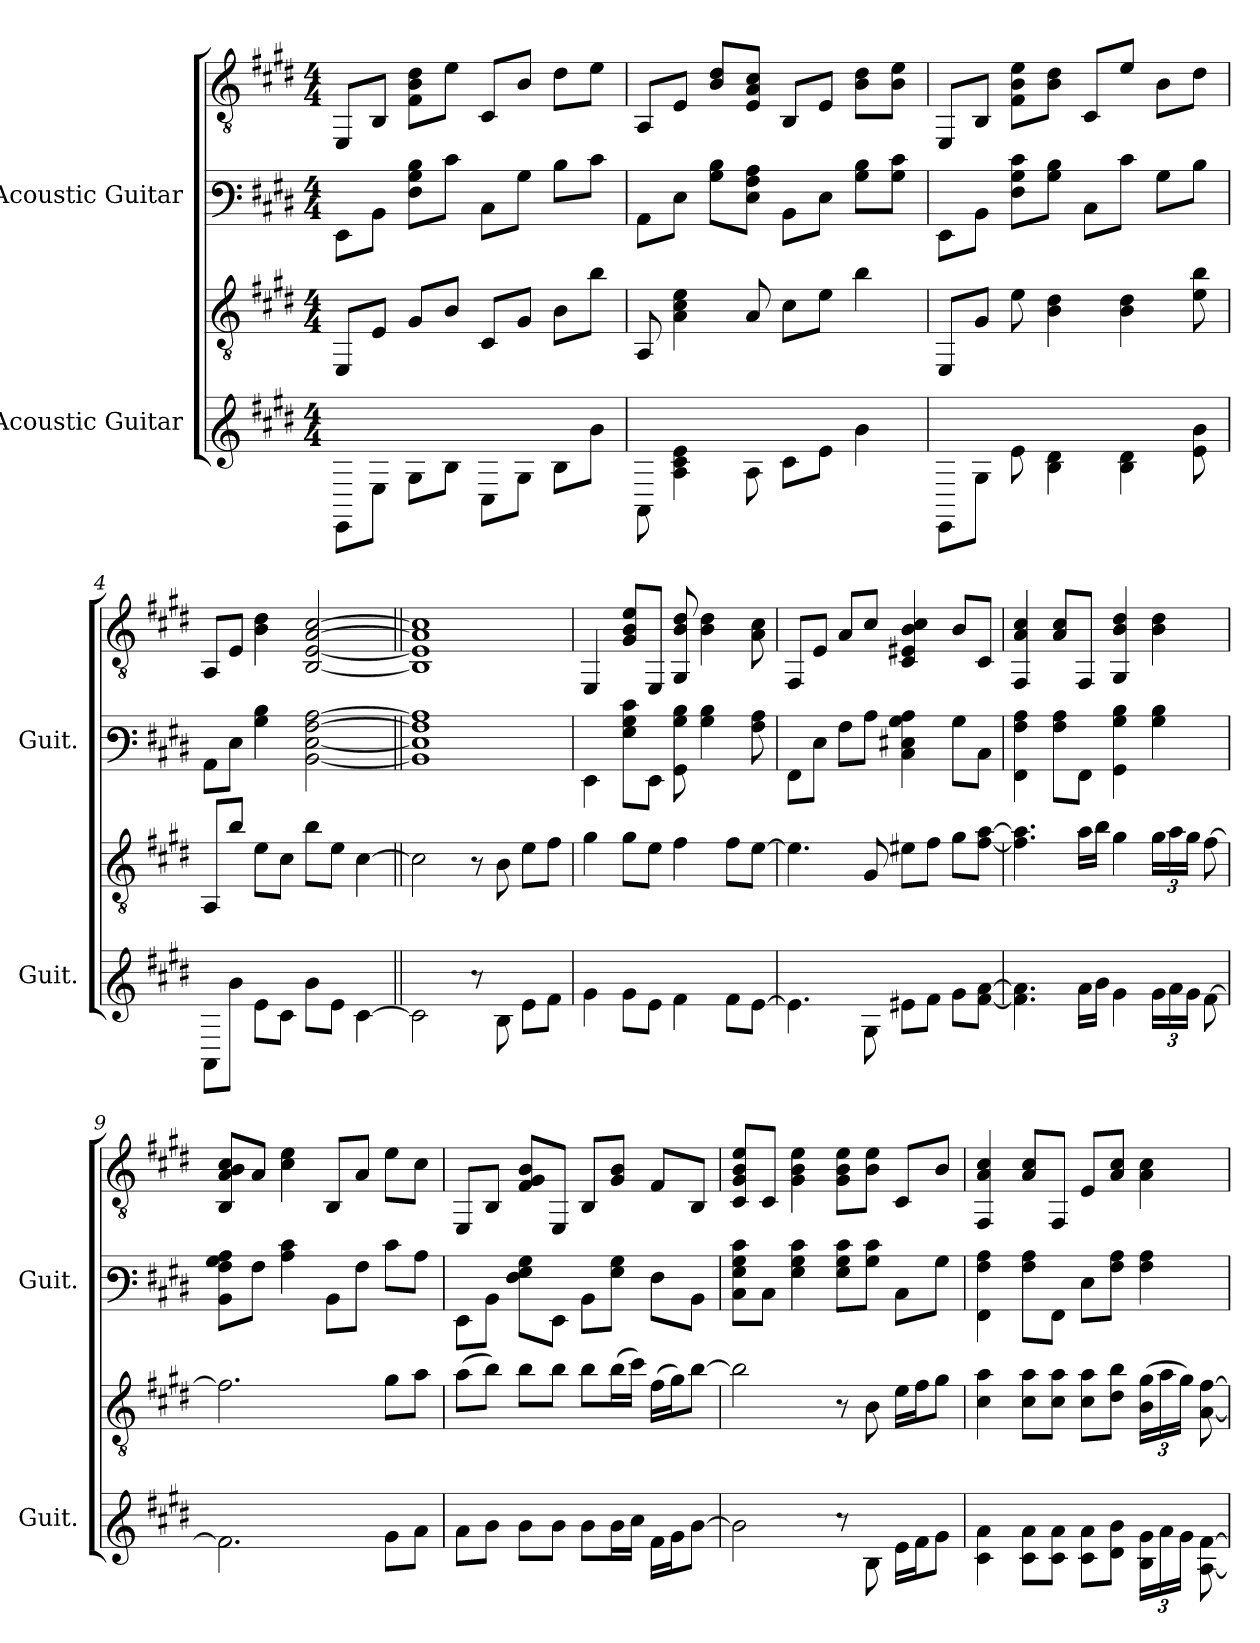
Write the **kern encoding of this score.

**kern	**kern	**kern	**kern
*part2	*part2	*part1	*part1
*staff4	*staff3	*staff2	*staff1
*I"Acoustic Guitar	*	*I"Acoustic Guitar	*
*I'Guit.	*	*I'Guit.	*
*stria6	*	*stria6	*
*	*clefGv2	*	*clefGv2
*k[f#c#g#d#]	*k[f#c#g#d#]	*k[f#c#g#d#]	*k[f#c#g#d#]
*M4/4	*M4/4	*M4/4	*M4/4
=1	=1	=1	=1
8EE\L	8EE/L	8EE\L	8EE/L
8E\J	8E/J	8BB\J	8BB/J
8G#\L	8G#/L	8F#\ 8B\ 8d#\L	8F#\ 8B\ 8d#\L
8B\J	8B/J	8e\J	8e\J
8C#\L	8C#/L	8C#\L	8C#/L
8G#\J	8G#/J	8B\J	8B/J
8B\L	8B\L	8d#\L	8d#\L
8b\J	8b\J	8e\J	8e\J
=2	=2	=2	=2
8AA\	8AA/	8AA\L	8AA/L
4A\ 4c#\ 4e\	4A\ 4c#\ 4e\	8E\J	8E/J
.	.	8B\ 8d#\L	8B/ 8d#/L
8A\	8A/	8E\ 8A\ 8c#\J	8E/ 8A/ 8c#/J
8c#\L	8c#\L	8BB\L	8BB/L
8e\J	8e\J	8E\J	8E/J
4b\	4b\	8B\ 8d#\L	8B\ 8d#\L
.	.	8B\ 8e\J	8B\ 8e\J
=3	=3	=3	=3
8EE\L	8EE/L	8EE\L	8EE/L
8G#\J	8G#/J	8BB\J	8BB/J
8e\	8e\	8F#\ 8B\ 8e\L	8F#\ 8B\ 8e\L
4B\ 4d#\	4B\ 4d#\	8B\ 8d#\J	8B\ 8d#\J
.	.	8C#\L	8C#/L
4B\ 4d#\	4B\ 4d#\	8e\J	8e/J
.	.	8B\L	8B\L
8e\ 8b\	8e\ 8b\	8d#\J	8d#\J
=4	=4	=4	=4
8AA\L	8AA/L	8AA\L	8AA/L
8b\J	8b/J	8E\J	8E/J
8e\L	8e\L	4B\ 4d#\	4B\ 4d#\
8c#\J	8c#\J	.	.
8b\L	8b\L	[2BB\ [2E\ [2A\ [2c#\	[2BB/ [2E/ [2A/ [2c#/
8e\J	8e\J	.	.
[4c#\	[4c#\	.	.
!!LO:LB:g=z
=5||	=5||	=5||	=5||
2c#\]	2c#\]	1BB] 1E] 1A] 1c#]	1BB] 1E] 1A] 1c#]
8r	8r	.	.
8B\	8B\	.	.
8e\L	8e\L	.	.
8f#\J	8f#\J	.	.
=6	=6	=6	=6
4g#\	4g#\	4EE\	4EE/
8g#\L	8g#\L	8G#\ 8B\ 8e\L	8G#/ 8B/ 8e/L
8e\J	8e\J	8EE\J	8EE/J
4f#\	4f#\	8GG#\ 8B\ 8d#\	8GG#/ 8B/ 8d#/
.	.	4B\ 4d#\	4B\ 4d#\
8f#\L	8f#\L	.	.
[8e\J	[8e\J	8A\ 8c#\	8A\ 8c#\
=7	=7	=7	=7
4.e\]	4.e\]	8FF#\L	8FF#/L
.	.	8E\J	8E/J
.	.	8A\L	8A/L
8G#\	8G#/	8c#\J	8c#/J
8e#\L	8e#X\L	4C#\ 4E#\ 4B\ 4c#\	4C#/ 4E#X/ 4B/ 4c#/
8f#\J	8f#\J	.	.
8g#\L	8g#\L	8B\L	8B/L
[8f#\ [8a\J	[8f#\ [8a\J	8C#\J	8C#/J
=8	=8	=8	=8
4.f#\] 4.a\]	4.f#\] 4.a\]	4FF#\ 4A\ 4c#\	4FF#/ 4A/ 4c#/
.	.	8A\ 8c#\L	8A/ 8c#/L
16a\LL	16a\LL	8FF#\J	8FF#/J
16b\JJ	16b\JJ	.	.
4g#\	4g#\	4GG#\ 4B\ 4d#\	4GG#/ 4B/ 4d#/
*Xbrackettup	*Xbrackettup	*	*
24g#\LL	24g#\LL	4B\ 4d#\	4B\ 4d#\
24a\	24a\	.	.
24g#\JJ	24g#\JJ	.	.
[8f#\	[8f#\	.	.
=9	=9	=9	=9
2.f#\]	2.f#\]	8BB\ 8A\ 8B\ 8c#\L	8BB/ 8A/ 8B/ 8c#/L
.	.	8A\J	8A/J
.	.	4c#\ 4e\	4c#\ 4e\
.	.	8BB\L	8BB/L
.	.	8A\J	8A/J
8g#\L	8g#\L	8e\L	8e\L
8a\J	8a\J	8c#\J	8c#\J
!!LO:LB:g=z
=10	=10	=10	=10
8a\L	(8a\L	8EE\L	8EE/L
8b\J	8b\J)	8BB\J	8BB/J
8b\L	8b\L	8F#\ 8G#\ 8B\L	8F#/ 8G#/ 8B/L
8b\J	8b\J	8EE\J	8EE/J
8b\L	8b\L	8BB\L	8BB/L
16b\L	(16b\L	8G#\ 8B\J	8G#/ 8B/J
16cc#\JJ	16cc#\JJ)	.	.
16f#\LL	(16f#\LL	8F#\L	8F#/L
16g#\J	16g#\J)	.	.
[8b\J	[8b\J	8BB\J	8BB/J
=11	=11	=11	=11
2b\]	2b\]	8C#\ 8G#\ 8B\ 8e\L	8C#/ 8G#/ 8B/ 8e/L
.	.	8C#\J	8C#/J
.	.	4G#\ 4B\ 4e\	4G#\ 4B\ 4e\
8r	8r	8G#\ 8B\ 8e\L	8G#\ 8B\ 8e\L
8B\	8B\	8B\ 8e\J	8B\ 8e\J
16e\LL	16e\LL	8C#\L	8C#/L
16f#\J	16f#\J	.	.
8g#\J	8g#\J	8B\J	8B/J
=12	=12	=12	=12
4c#\ 4a\	4c#\ 4a\	4FF#\ 4A\ 4c#\	4FF#/ 4A/ 4c#/
8c#\ 8a\L	8c#\ 8a\L	8A\ 8c#\L	8A/ 8c#/L
8c#\ 8a\J	8c#\ 8a\J	8FF#\J	8FF#/J
8c#\ 8a\L	8c#\ 8a\L	8E\L	8E/L
8d#\ 8b\J	8d#\ 8b\J	8A\ 8c#\J	8A/ 8c#/J
24B\ 24g#\LL	(24B\ 24g#\LL	4A\ 4c#\	4A\ 4c#\
24a\	24a\	.	.
24g#\JJ	24g#\JJ)	.	.
[8A\ [8f#\	[8A\ [8f#\	.	.
=	=	=	=
*-	*-	*-	*-
